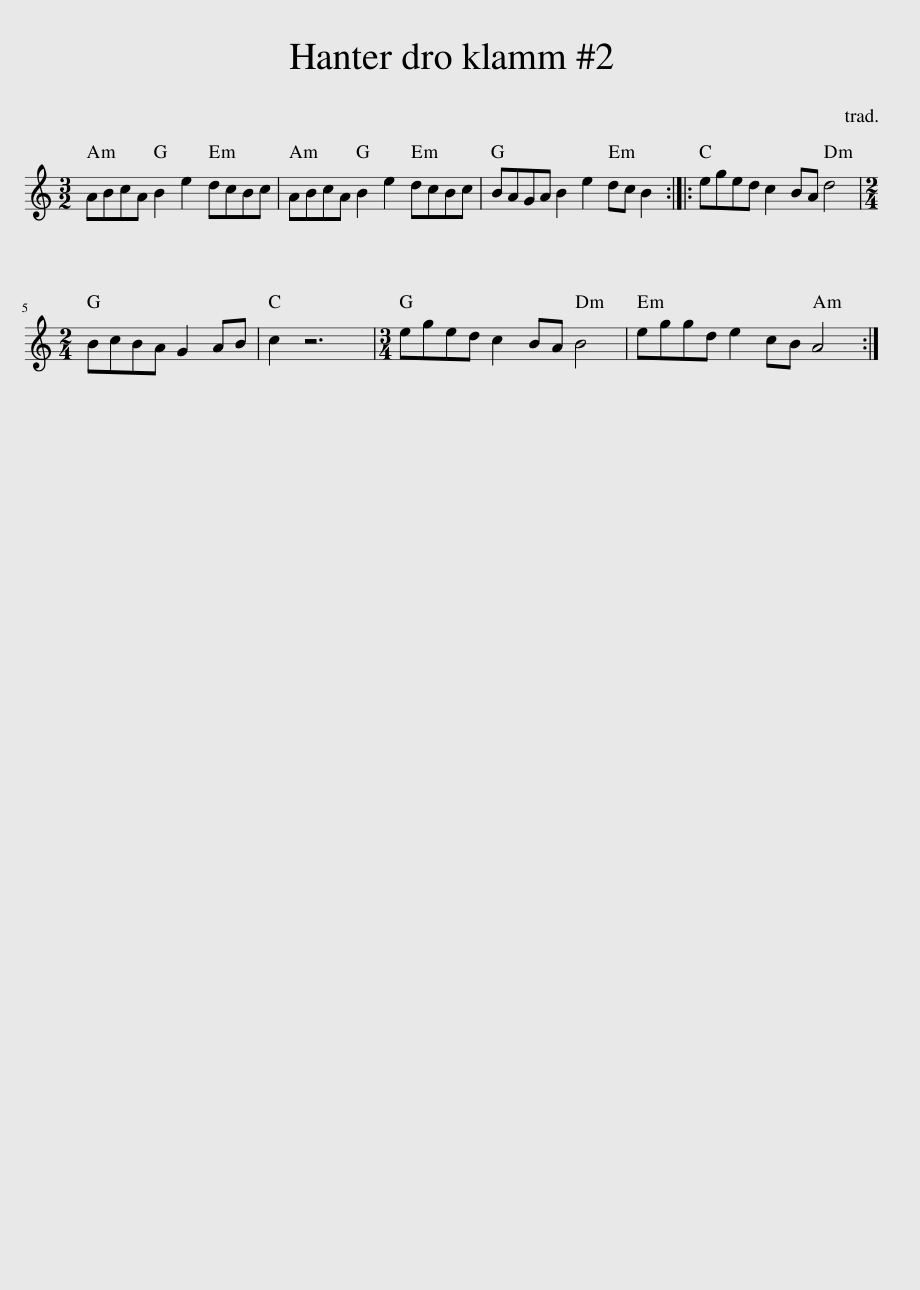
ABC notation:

X:1
L:1/8
M:3/2
I:linebreak $
K:C
V:1 treble
V:1
 ABcA B2 e2 dcBc | ABcA B2 e2 dcBc | BAGA B2 e2 dc B2 :: eged c2 BA d4 |$[M:2/4] BcBA G2 AB | %5
 c2 z6 |[M:3/4] eged c2 BA B4 | eggd e2 cB A4 :| %8
